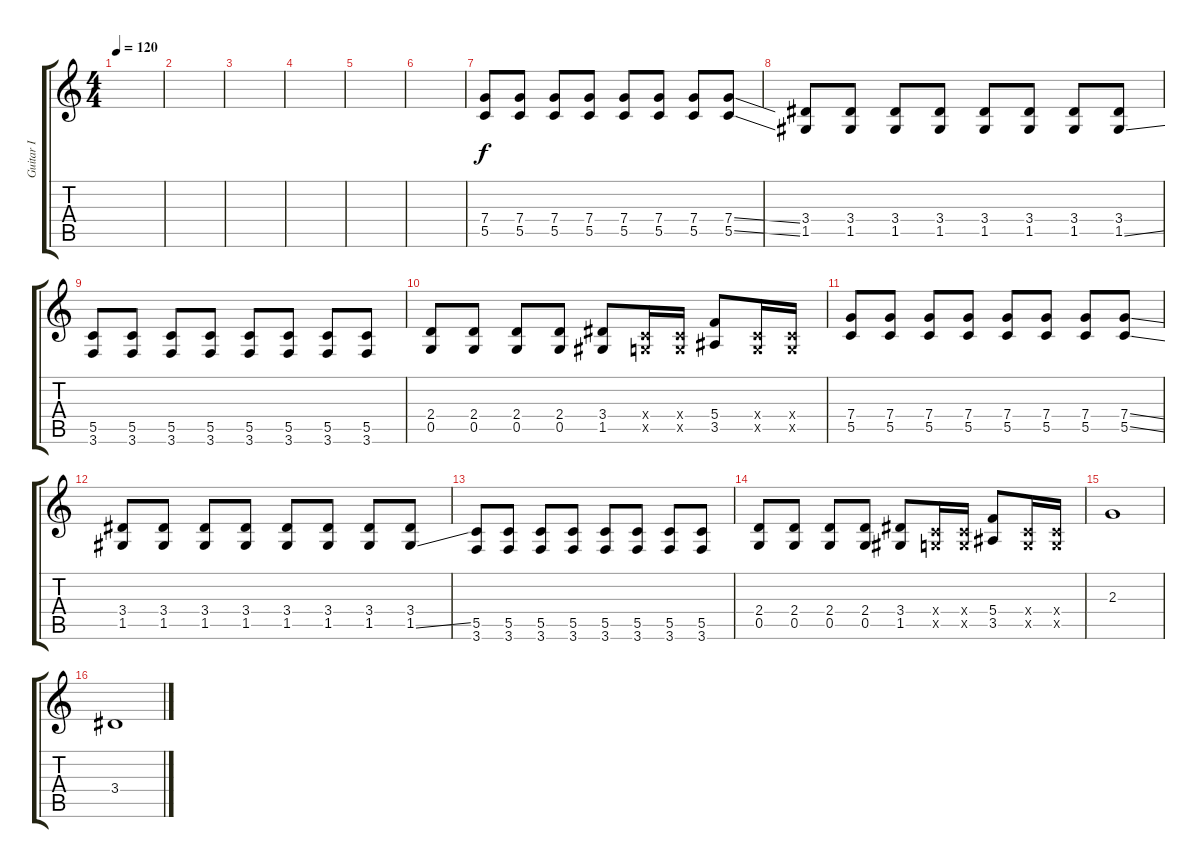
\track ("Guitar I" "Guitar I") {instrument distortionguitar}
\staff {score tabs}
\tuning (D4 A3 F3 C3 G2 D2) {hide}
\ts (4 4)
\tempo 120
\clef g2
\ks c
|
|
|
|
|
|
(7.4 5.5).8 (7.4 5.5).8 (7.4 5.5).8 (7.4 5.5).8 (7.4 5.5).8 (7.4 5.5).8 (7.4 5.5).8 (7.4{ss} 5.5{ss}).8 |
(3.4 1.5).8 (3.4 1.5).8 (3.4 1.5).8 (3.4 1.5).8 (3.4 1.5).8 (3.4 1.5).8 (3.4 1.5).8 (3.4 1.5{ss}).8 |
(5.5 3.6).8 (5.5 3.6).8 (5.5 3.6).8 (5.5 3.6).8 (5.5 3.6).8 (5.5 3.6).8 (5.5 3.6).8 (5.5 3.6).8 |
(2.4 0.5).8 (2.4 0.5).8 (2.4 0.5).8 (2.4 0.5).8 (3.4 1.5).8 (0.4{x} 0.5{x}).16 (0.4{x} 0.5{x}).16 (5.4 3.5).8 (0.4{x} 0.5{x}).16 (0.4{x} 0.5{x}).16 |
(7.4 5.5).8 (7.4 5.5).8 (7.4 5.5).8 (7.4 5.5).8 (7.4 5.5).8 (7.4 5.5).8 (7.4 5.5).8 (7.4{ss} 5.5{ss}).8 |
(3.4 1.5).8 (3.4 1.5).8 (3.4 1.5).8 (3.4 1.5).8 (3.4 1.5).8 (3.4 1.5).8 (3.4 1.5).8 (3.4 1.5{ss}).8 |
(5.5 3.6).8 (5.5 3.6).8 (5.5 3.6).8 (5.5 3.6).8 (5.5 3.6).8 (5.5 3.6).8 (5.5 3.6).8 (5.5 3.6).8 |
(2.4 0.5).8 (2.4 0.5).8 (2.4 0.5).8 (2.4 0.5).8 (3.4 1.5).8 (0.4{x} 0.5{x}).16 (0.4{x} 0.5{x}).16 (5.4 3.5).8 (0.4{x} 0.5{x}).16 (0.4{x} 0.5{x}).16 |
2.3.1 |
3.4.1
